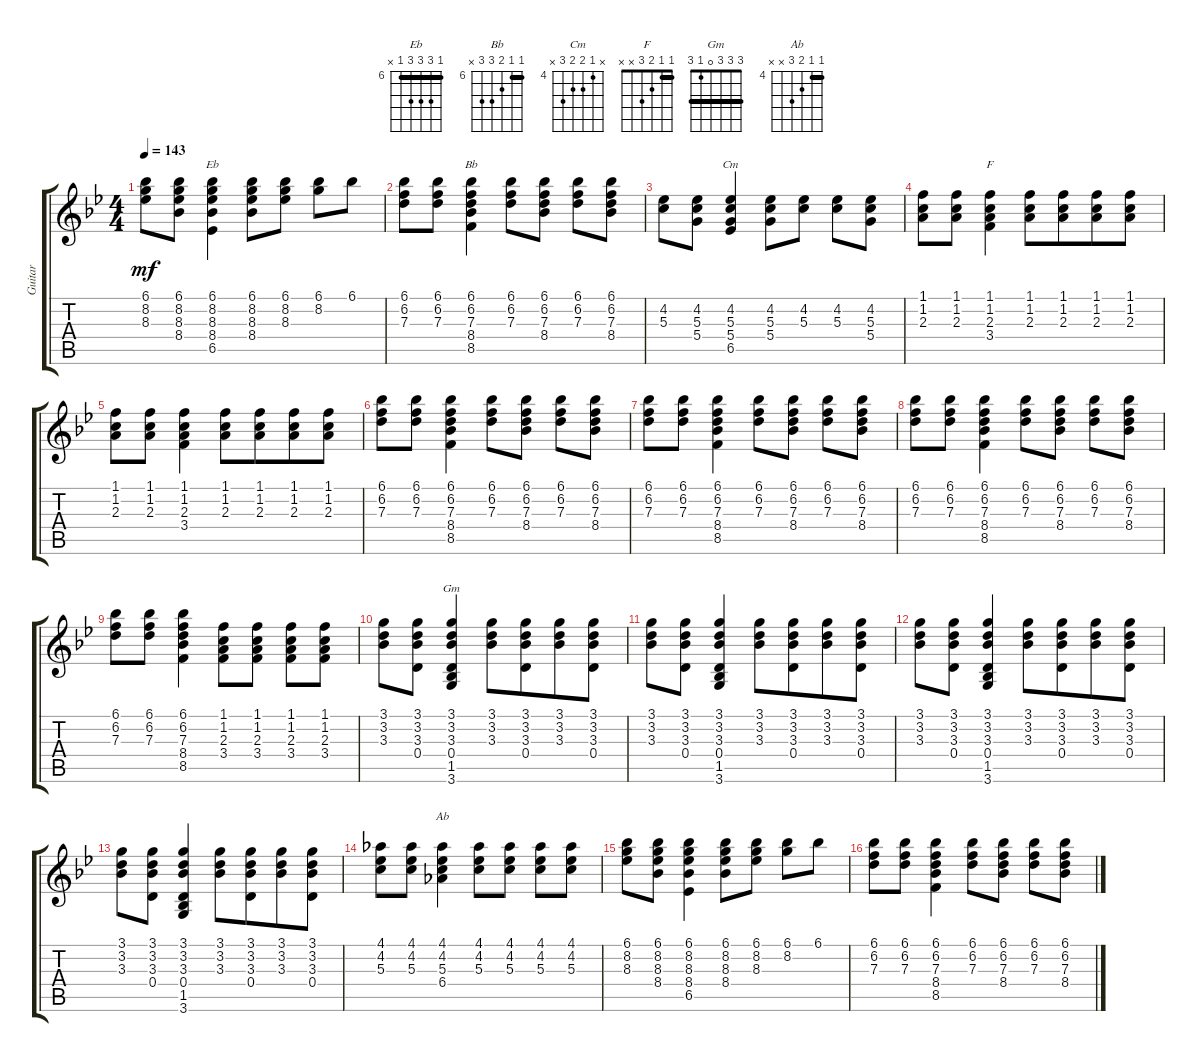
\track ("Guitar" "Guitar") {instrument electricguitarclean}
\staff {score tabs}
\tuning (E4 B3 G3 D3 A2 E2) {hide}
\chord ("Eb" 6 8 8 8 6 x) {firstfret 6 barre 6}
\chord ("Bb" 6 6 7 8 8 x) {firstfret 6 barre 6}
\chord ("Cm" x 4 5 5 6 x) {firstfret 4}
\chord ("F" 1 1 2 3 x x) {barre 1}
\chord ("Gm" 3 3 3 0 1 3) {barre 3}
\chord ("Ab" 4 4 5 6 x x) {firstfret 4 barre 4}
\ts (4 4)
\tempo 143
\clef g2
\ks bb
(6.1 8.2 8.3).8{dy mf} (6.1 8.2 8.3 8.4).8 (6.1 8.2 8.3 8.4 6.5).4{ch "Eb"} (6.1 8.2 8.3 8.4).8 (6.1 8.2 8.3).8 (6.1 8.2).8 6.1.8 |
(6.1 6.2 7.3).8 (6.1 6.2 7.3).8 (6.1 6.2 7.3 8.4 8.5).4{ch "Bb"} (6.1 6.2 7.3).8 (6.1 6.2 7.3 8.4).8 (6.1 6.2 7.3).8 (6.1 6.2 7.3 8.4).8 |
(4.2 5.3).8 (4.2 5.3 5.4).8 (4.2 5.3 5.4 6.5).4{ch "Cm"} (4.2 5.3 5.4).8 (4.2 5.3).8 (4.2 5.3).8 (4.2 5.3 5.4).8 |
(1.1 1.2 2.3).8 (1.1 1.2 2.3).8 (1.1 1.2 2.3 3.4).4{ch "F"} (1.1 1.2 2.3).8 (1.1 1.2 2.3).8{beam merge} (1.1 1.2 2.3).8 (1.1 1.2 2.3).8 |
(1.1 1.2 2.3).8 (1.1 1.2 2.3).8 (1.1 1.2 2.3 3.4).4 (1.1 1.2 2.3).8 (1.1 1.2 2.3).8{beam merge} (1.1 1.2 2.3).8 (1.1 1.2 2.3).8 |
(6.1 6.2 7.3).8 (6.1 6.2 7.3).8 (6.1 6.2 7.3 8.4 8.5).4 (6.1 6.2 7.3).8 (6.1 6.2 7.3 8.4).8 (6.1 6.2 7.3).8 (6.1 6.2 7.3 8.4).8 |
(6.1 6.2 7.3).8 (6.1 6.2 7.3).8 (6.1 6.2 7.3 8.4 8.5).4 (6.1 6.2 7.3).8 (6.1 6.2 7.3 8.4).8 (6.1 6.2 7.3).8 (6.1 6.2 7.3 8.4).8 |
(6.1 6.2 7.3).8 (6.1 6.2 7.3).8 (6.1 6.2 7.3 8.4 8.5).4 (6.1 6.2 7.3).8 (6.1 6.2 7.3 8.4).8 (6.1 6.2 7.3).8 (6.1 6.2 7.3 8.4).8 |
(6.1 6.2 7.3).8 (6.1 6.2 7.3).8 (6.1 6.2 7.3 8.4 8.5).4 (1.1 1.2 2.3 3.4).8 (1.1 1.2 2.3 3.4).8 (1.1 1.2 2.3 3.4).8 (1.1 1.2 2.3 3.4).8 |
(3.1 3.2 3.3).8 (3.1 3.2 3.3 0.4).8 (3.1 3.2 3.3 0.4 1.5 3.6).4{ch "Gm"} (3.1 3.2 3.3).8 (3.1 3.2 3.3 0.4).8{beam merge} (3.1 3.2 3.3).8 (3.1 3.2 3.3 0.4).8 |
(3.1 3.2 3.3).8 (3.1 3.2 3.3 0.4).8 (3.1 3.2 3.3 0.4 1.5 3.6).4 (3.1 3.2 3.3).8 (3.1 3.2 3.3 0.4).8{beam merge} (3.1 3.2 3.3).8 (3.1 3.2 3.3 0.4).8 |
(3.1 3.2 3.3).8 (3.1 3.2 3.3 0.4).8 (3.1 3.2 3.3 0.4 1.5 3.6).4 (3.1 3.2 3.3).8 (3.1 3.2 3.3 0.4).8{beam merge} (3.1 3.2 3.3).8 (3.1 3.2 3.3 0.4).8 |
(3.1 3.2 3.3).8 (3.1 3.2 3.3 0.4).8 (3.1 3.2 3.3 0.4 1.5 3.6).4 (3.1 3.2 3.3).8 (3.1 3.2 3.3 0.4).8{beam merge} (3.1 3.2 3.3).8 (3.1 3.2 3.3 0.4).8 |
(4.1 4.2 5.3).8 (4.1 4.2 5.3).8 (4.1 4.2 5.3 6.4).4{ch "Ab"} (4.1 4.2 5.3).8 (4.1 4.2 5.3).8 (4.1 4.2 5.3).8 (4.1 4.2 5.3).8 |
(6.1 8.2 8.3).8 (6.1 8.2 8.3 8.4).8 (6.1 8.2 8.3 8.4 6.5).4 (6.1 8.2 8.3 8.4).8 (6.1 8.2 8.3).8 (6.1 8.2).8 6.1.8 |
(6.1 6.2 7.3).8 (6.1 6.2 7.3).8 (6.1 6.2 7.3 8.4 8.5).4 (6.1 6.2 7.3).8 (6.1 6.2 7.3 8.4).8 (6.1 6.2 7.3).8 (6.1 6.2 7.3 8.4).8
